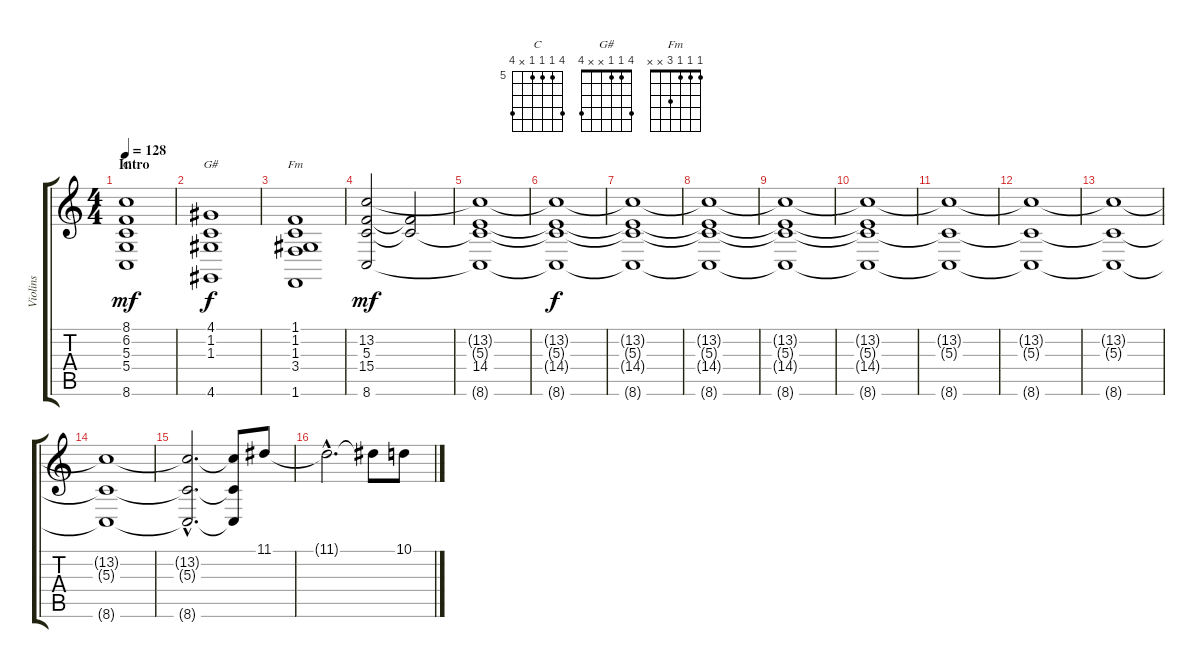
\track ("Violins" "Violins") {instrument tremolostrings}
\staff {score tabs}
\tuning (E4 B3 G3 D3 A2 E2) {hide}
\chord ("C" 8 5 5 5 x 8) {firstfret 5}
\chord ("G#" 4 1 1 x x 4)
\chord ("Fm" 1 1 1 3 x x)
\ts (4 4)
\section ("" "Intro")
\tempo 128
\clef g2
\ks c
(8.1 6.2 5.3 5.4 8.6).1{ch "C" dy mf instrument tremolostrings} |
(4.1 1.2 1.3 4.6).1{ch "G#" dy f} |
(1.1 1.2 1.3 3.4 1.6).1{ch "Fm"} |
(13.2 5.3 15.4 8.6).2{dy mf} (5.3{t} 15.4{t}).2 |
(13.2{t} 5.3{t} 14.4 8.6{t}).1 |
(13.2{t} 5.3{t} 14.4{t} 8.6{t}).1{dy f} |
(13.2{t} 5.3{t} 14.4{t} 8.6{t}).1 |
(13.2{t} 5.3{t} 14.4{t} 8.6{t}).1 |
(13.2{t} 5.3{t} 14.4{t} 8.6{t}).1 |
(13.2{t} 5.3{t} 14.4{t} 8.6{t}).1 |
(13.2{t} 5.3{t} 8.6{t}).1 |
(13.2{t} 5.3{t} 8.6{t}).1 |
(13.2{t} 5.3{t} 8.6{t}).1 |
(13.2{t} 5.3{t} 8.6{t}).1 |
(13.2{hac t} 5.3{hac t} 8.6{hac t}).2{d} (13.2{t} 5.3{t} 8.6{t}).8 11.1.8 |
11.1{hac t}.2{d} 11.1{t}.8 10.1.8
